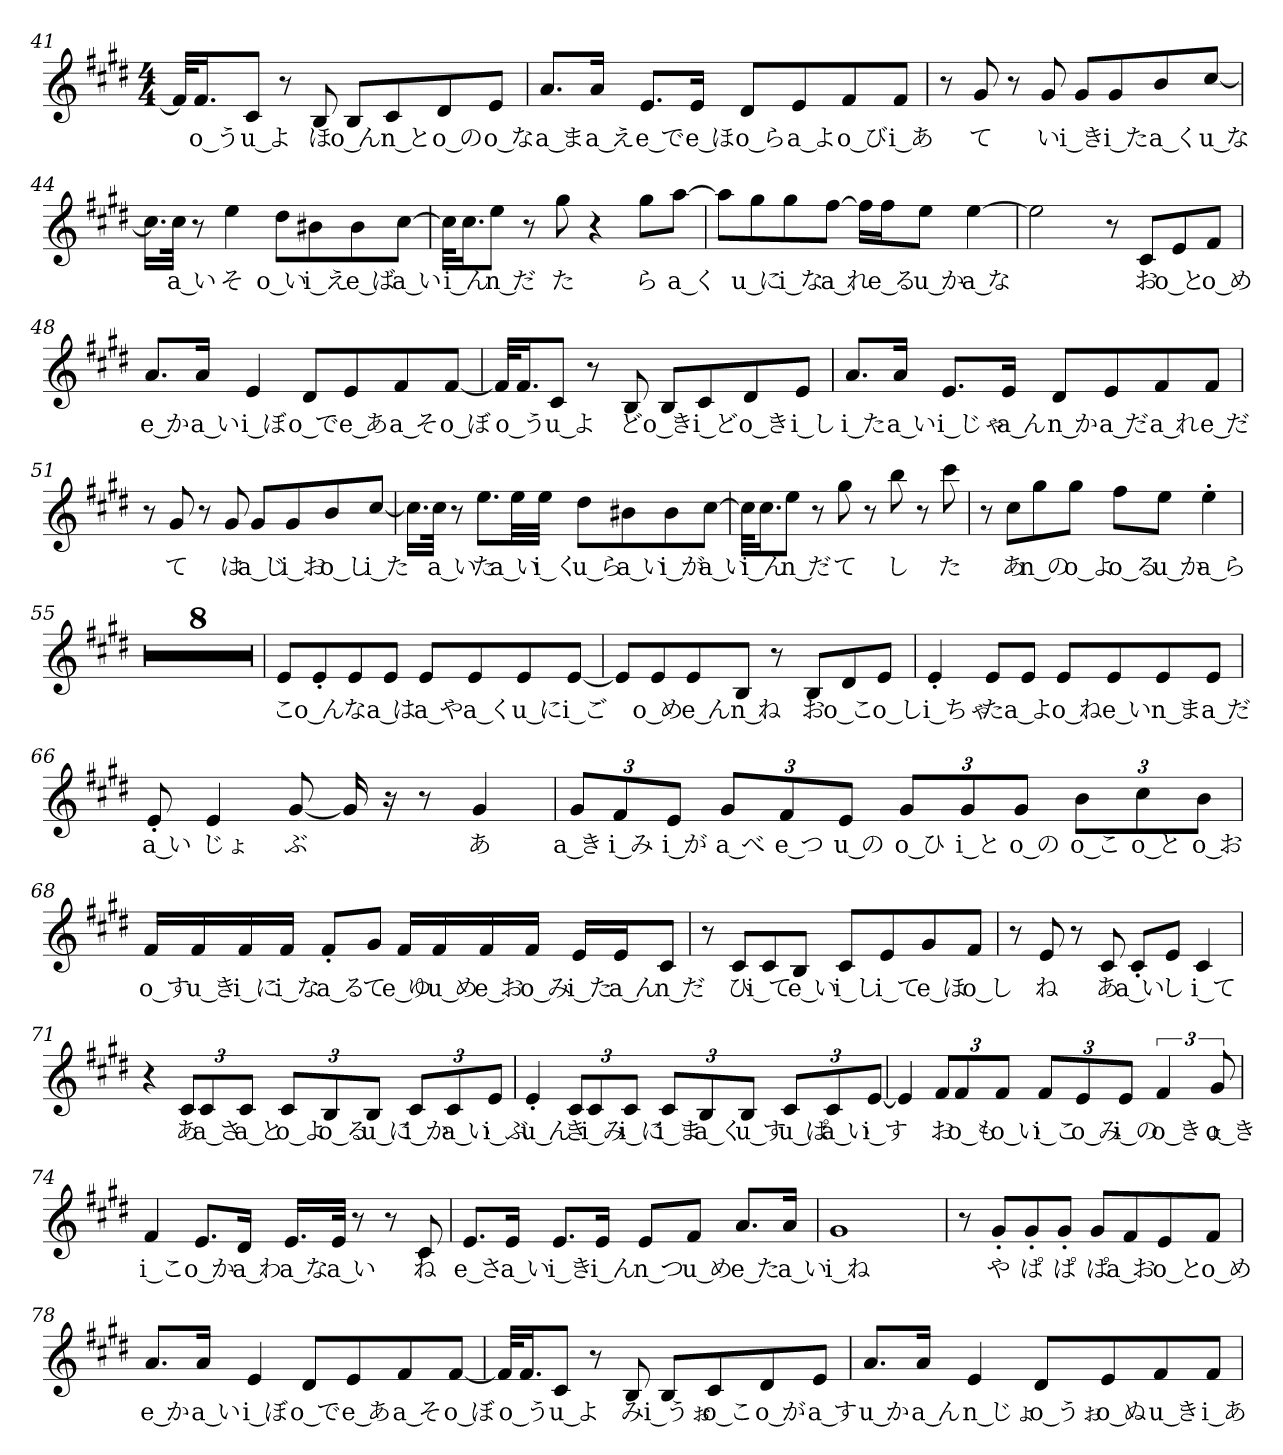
**kern	**text
*part1	*part1
*staff1	*staff1
*clefG2	*
*k[f#c#g#d#]	*
*M4/4	*
=41	=41
32f#KLL]	.
16.f#J	o う
8c#J	u よ
8r	.
8B	- ほ
8BL	o ん
8c#	n と
8d#	o の
8eJ	o な
=42	=42
8.aL	a ま
16aJk	a え
8.eL	e で
16eJk	e ほ
8d#L	o ら
8e	a よ
8f#	o び
8f#J	i あ
=43	=43
8r	.
8g#	- て
8r	.
8g#	- い
8g#L	i き
8g#	i た
8b	a く
[8cc#J	u な
=44	=44
16.cc#LL]	.
32cc#JJk	a い
8r	.
4ee	- そ
8dd#L	o い
8b#X	i え
8b#	e ば
[8cc#J	a い
=45	=45
32cc#KLL]	.
16.cc#J	i ん
8eeJ	n だ
8r	.
8gg#	- た
4r	.
8gg#L	- ら
[8aaJ	a く
=46	=46
8aaL]	.
8gg#	u に
8gg#	i な
[8ff#J	a れ
16ff#LL]	.
16ff#J	e る
8eeJ	u か
[4ee	a な
=47	=47
2ee]	.
8r	.
8c#L	- お
8e	o と
8f#J	o め
=48	=48
8.aL	e か
16aJk	a い
4e	i ぼ
8d#L	o で
8e	e あ
8f#	a そ
[8f#J	o ぼ
=49	=49
32f#KLL]	.
16.f#J	o う
8c#J	u よ
8r	.
8B	- ど
8BL	o き
8c#	i ど
8d#	o き
8eJ	i し
=50	=50
8.aL	i た
16aJk	a い
8.eL	i じゃ
16eJk	a ん
8d#L	n か
8e	a だ
8f#	a れ
8f#J	e だ
=51	=51
8r	.
8g#	- て
8r	.
8g#	- は
8g#L	a じ
8g#	i お
8b	o し
[8cc#J	i た
=52	=52
16.cc#LL]	.
32cc#JJk	a い
8r	.
8.eeL	- た
32eeLL	a い
32eeJJJ	i く
8dd#L	u ら
8b#X	a い
8b#	i が
[8cc#J	a い
=53	=53
32cc#KLL]	.
16.cc#J	i ん
8eeJ	n だ
8r	.
8gg#	- て
8r	.
8bb	- し
8r	.
8ccc#	- た
=54	=54
8r	.
8cc#L	- あ
8gg#	n の
8gg#J	o よ
8ff#L	o る
8eeJ	u か
4ee'	a ら
=55	=55
1r	.
=56	=56
1r	.
=57	=57
1r	.
=58	=58
1r	.
=59	=59
1r	.
=60	=60
1r	.
=61	=61
1r	.
=62	=62
1r	.
=63	=63
8eL	- こ
8e'	o ん
8e	- な
8eJ	a は
8eL	a や
8e	a く
8e	u に
[8eJ	i ご
=64	=64
8eL]	.
8e	o め
8e	e ん
8BJ	n ね
8r	.
8BL	- お
8d#	o こ
8eJ	o し
=65	=65
4e'	i ちゃ
8eL	- た
8eJ	a よ
8eL	o ね
8e	e い
8e	n ま
8eJ	a だ
=66	=66
8e'	a い
4e	- じょ
[8g#	- ぶ
16g#]	.
16r	.
8r	.
4g#	- あ
=67	=67
12g#L	a き
12f#	i み
12eJ	i が
12g#L	a べ
12f#	e つ
12eJ	u の
12g#L	o ひ
12g#	i と
12g#J	o の
12bL	o こ
12cc#	o と
12bJ	o お
=68	=68
16f#LL	o す
16f#	u き
16f#	i に
16f#JJ	i な
8f#'L	a る
8g#J	- て
16f#LL	e ゆ
16f#	u め
16f#	e お
16f#JJ	o み
16eLL	i た
16eJ	a ん
8c#J	n だ
=69	=69
8r	.
8c#L	- ひ
8c#	i て
8BJ	e い
8c#L	i し
8e	i て
8g#	e ほ
8f#J	o し
=70	=70
8r	.
8e	- ね
8r	.
8c#	- あ
8c#'L	a い
8eJ	- し
4c#	i て
=71	=71
4r	.
12c#L	- あ
12c#	a さ
12c#J	a と
12c#L	o よ
12B	o る
12BJ	u に
12c#L	i か
12c#	a い
12eJ	i ぶ
=72	=72
4e'	u ん
12c#L	- き
12c#	i み
12c#J	i に
12c#L	i ま
12B	a く
12BJ	u す
12c#L	u ぱ
12c#	a い
[12eJ	i す
=73	=73
4e]	.
12f#L	- お
12f#	o も
12f#J	o い
12f#L	i こ
12e	o み
12eJ	i の
6f#	o きょ
12g#	o き
=74	=74
4f#	i こ
8.eL	o か
16d#Jk	a わ
16.eLL	a な
32eJJk	a い
8r	.
8r	.
8c#	- ね
=75	=75
8.eL	e さ
16eJk	a い
8.eL	i き
16eJk	i ん
8eL	n つ
8f#J	u め
8.aL	e た
16aJk	a い
=76	=76
1g#	i ね
=77	=77
8r	.
8g#'L	- や
8g#'	- ぱ
8g#'J	- ぱ
8g#L	- ぱ
8f#	a お
8e	o と
8f#J	o め
=78	=78
8.aL	e か
16aJk	a い
4e	i ぼ
8d#L	o で
8e	e あ
8f#	a そ
[8f#J	o ぼ
=79	=79
32f#KLL]	.
16.f#J	o う
8c#J	u よ
8r	.
8B	- み
8BL	i うぉ
8c#	o こ
8d#	o が
8eJ	a す
=80	=80
8.aL	u か
16aJk	a ん
4e	n じょ
8d#L	o うぉ
8e	o ぬ
8f#	u き
8f#J	i あ
=	=
*-	*-
